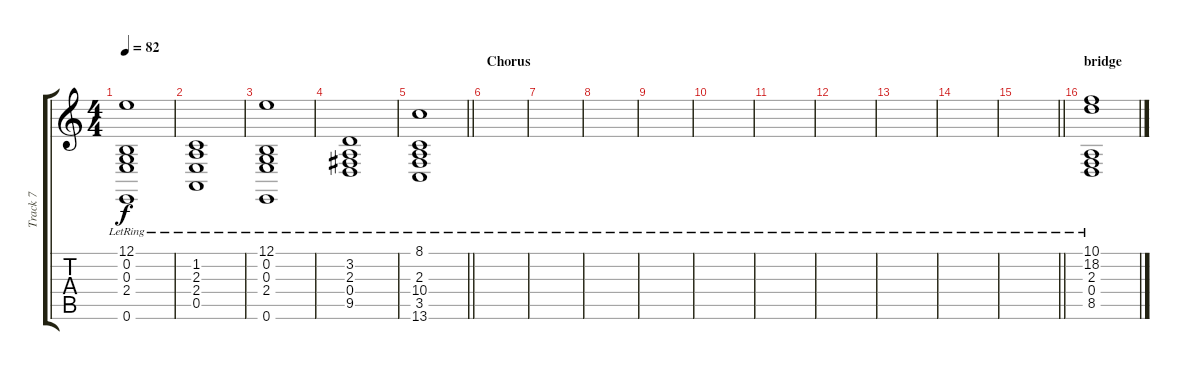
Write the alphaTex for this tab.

\track ("Track 7" "Track 7") {instrument stringensemble2}
\staff {score tabs}
\tuning (E4 B3 G3 D3 A2 E2) {hide}
\ts (4 4)
\tempo 82
\clef g2
\ks c
(12.1{lr} 0.2{lr} 0.3{lr} 2.4{lr} 0.6).1{dy f} |
(1.2{lr} 2.3{lr} 2.4{lr} 0.5{lr}).1 |
(12.1{lr} 0.2{lr} 0.3{lr} 2.4{lr} 0.6).1 |
(3.2{lr} 2.3{lr} 0.4{lr} 9.5{lr}).1 |
\barLineRight lightlight
(8.1{lr} 2.3{lr} 10.4{lr} 3.5{lr} 13.6{lr}).1 |
\section ("" "Chorus")
|
|
|
|
|
|
|
|
|
\barLineRight lightlight
|
\section ("" "bridge")
(10.1 18.2{lr} 2.3{lr} 0.4{lr} 8.5{lr}).1
